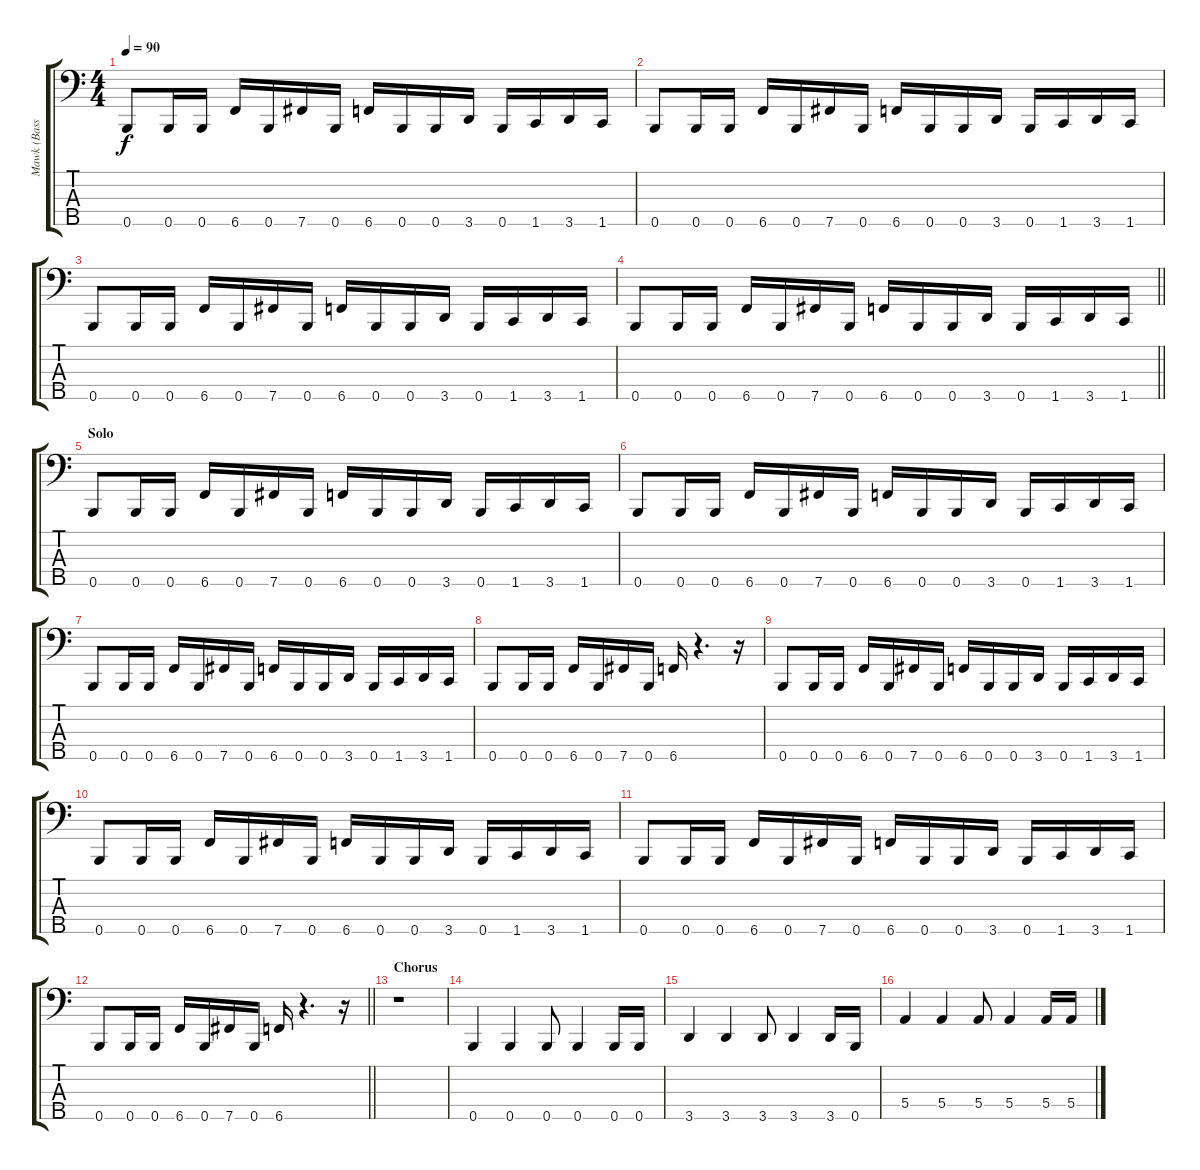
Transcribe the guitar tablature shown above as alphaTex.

\track ("Mawk (Bass - 5 Strings)" "Mawk (Bass") {instrument electricbassfinger}
\staff {score tabs}
\tuning (G2 D2 A1 E1 B0) {hide}
\ts (4 4)
\tempo 90
\clef f4
\ks c
0.5.8{dy f} 0.5.16 0.5.16 6.5.16 0.5.16 7.5.16 0.5.16 6.5.16 0.5.16 0.5.16 3.5.16 0.5.16 1.5.16 3.5.16 1.5.16 |
0.5.8 0.5.16 0.5.16 6.5.16 0.5.16 7.5.16 0.5.16 6.5.16 0.5.16 0.5.16 3.5.16 0.5.16 1.5.16 3.5.16 1.5.16 |
0.5.8 0.5.16 0.5.16 6.5.16 0.5.16 7.5.16 0.5.16 6.5.16 0.5.16 0.5.16 3.5.16 0.5.16 1.5.16 3.5.16 1.5.16 |
\barLineRight lightlight
0.5.8 0.5.16 0.5.16 6.5.16 0.5.16 7.5.16 0.5.16 6.5.16 0.5.16 0.5.16 3.5.16 0.5.16 1.5.16 3.5.16 1.5.16 |
\section ("" "Solo")
0.5.8 0.5.16 0.5.16 6.5.16 0.5.16 7.5.16 0.5.16 6.5.16 0.5.16 0.5.16 3.5.16 0.5.16 1.5.16 3.5.16 1.5.16 |
0.5.8 0.5.16 0.5.16 6.5.16 0.5.16 7.5.16 0.5.16 6.5.16 0.5.16 0.5.16 3.5.16 0.5.16 1.5.16 3.5.16 1.5.16 |
0.5.8 0.5.16 0.5.16 6.5.16 0.5.16 7.5.16 0.5.16 6.5.16 0.5.16 0.5.16 3.5.16 0.5.16 1.5.16 3.5.16 1.5.16 |
0.5.8 0.5.16 0.5.16 6.5.16 0.5.16 7.5.16 0.5.16 6.5.16 r.4{d} r.16 |
0.5.8 0.5.16 0.5.16 6.5.16 0.5.16 7.5.16 0.5.16 6.5.16 0.5.16 0.5.16 3.5.16 0.5.16 1.5.16 3.5.16 1.5.16 |
0.5.8 0.5.16 0.5.16 6.5.16 0.5.16 7.5.16 0.5.16 6.5.16 0.5.16 0.5.16 3.5.16 0.5.16 1.5.16 3.5.16 1.5.16 |
0.5.8 0.5.16 0.5.16 6.5.16 0.5.16 7.5.16 0.5.16 6.5.16 0.5.16 0.5.16 3.5.16 0.5.16 1.5.16 3.5.16 1.5.16 |
\barLineRight lightlight
0.5.8 0.5.16 0.5.16 6.5.16 0.5.16 7.5.16 0.5.16 6.5.16 r.4{d} r.16 |
\section ("" "Chorus")
r.1 |
0.5.4 0.5.4 0.5.8 0.5.4 0.5.16 0.5.16 |
3.5.4 3.5.4 3.5.8 3.5.4 3.5.16 0.5.16 |
5.4.4 5.4.4 5.4.8 5.4.4 5.4.16 5.4.16
